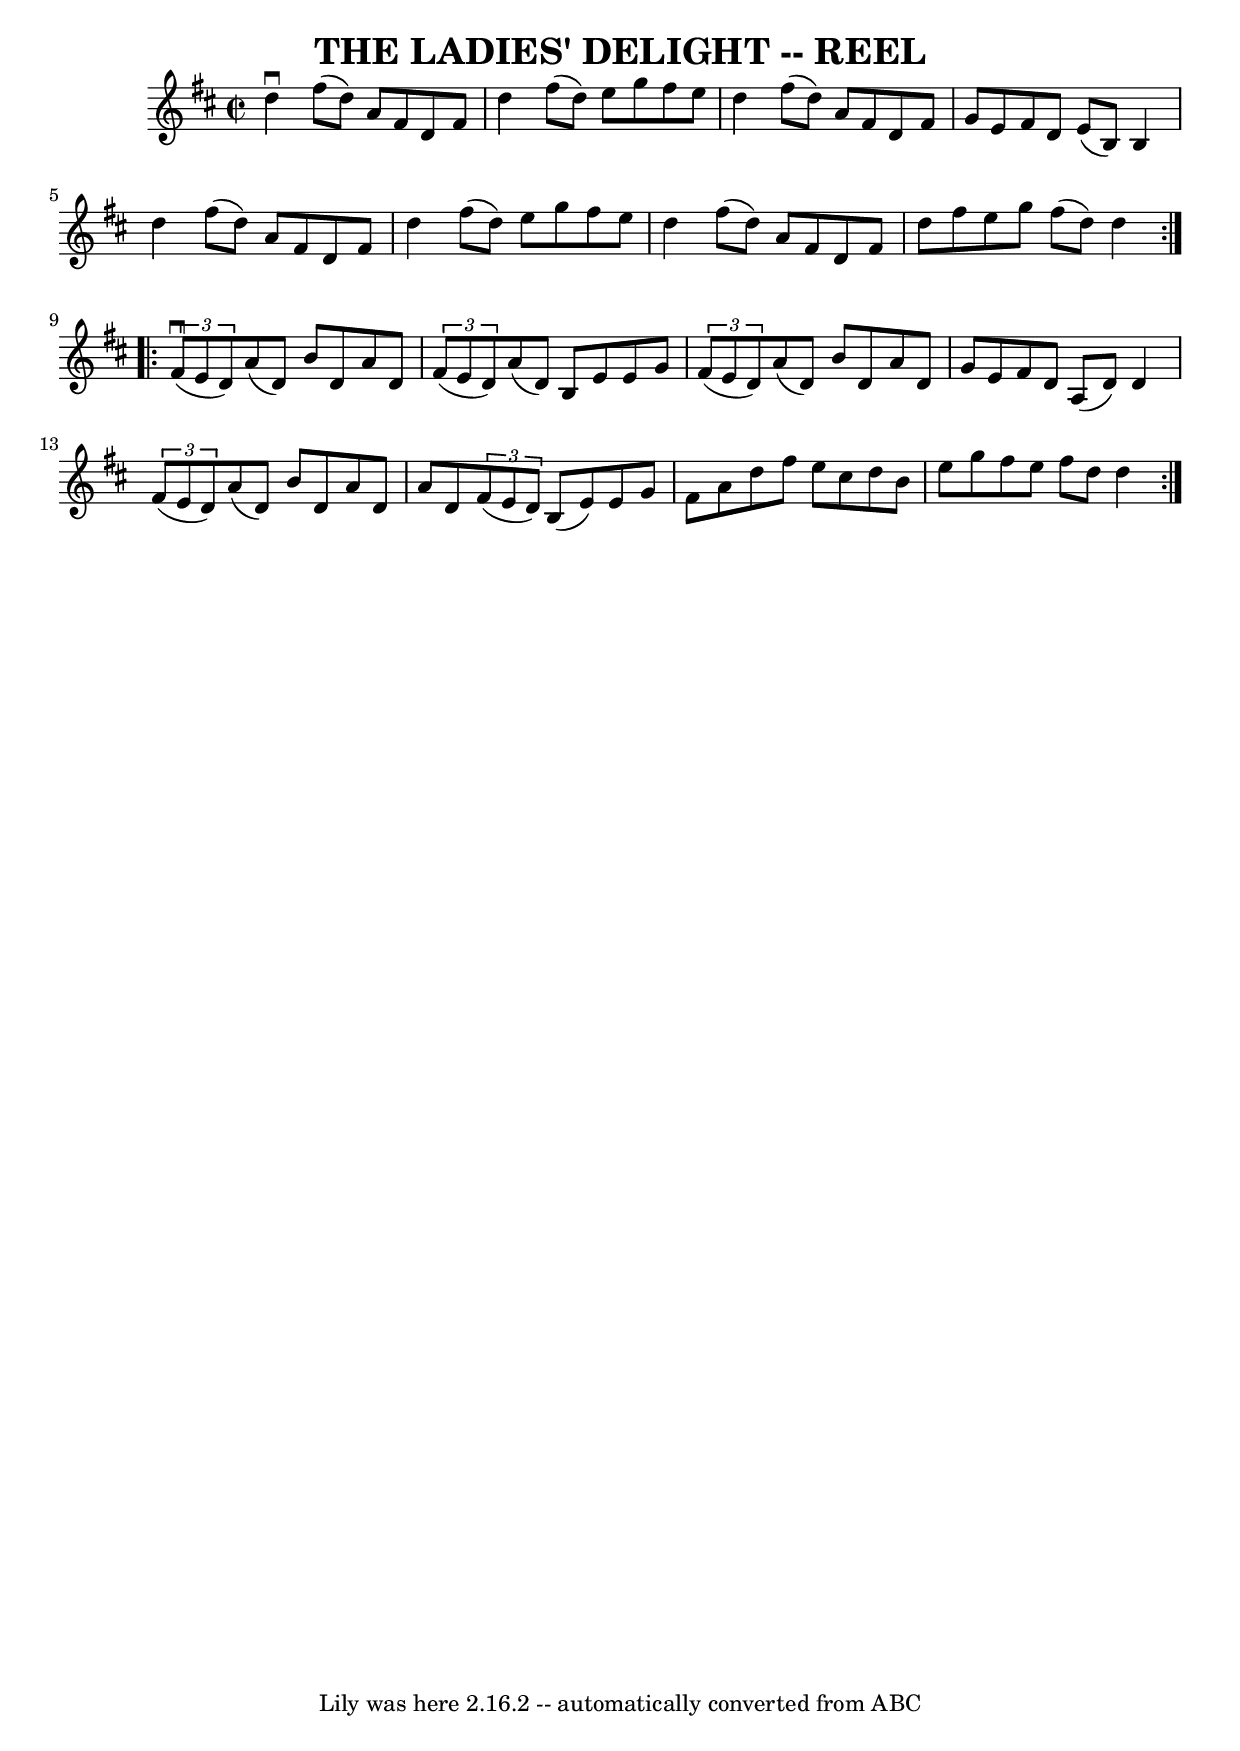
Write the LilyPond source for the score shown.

\version "2.7.40"
\include "Mammoth.ily"
\header {
	%% book = "Ryan's Mammoth Collection of Fiddle Tunes"
	crossRefNumber = "1"
	footnotes = ""
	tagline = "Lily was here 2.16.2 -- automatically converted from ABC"
	title = "THE LADIES' DELIGHT -- REEL"
}
voicedefault =  {


\override Staff.TimeSignature #'style = #'C
 \time 2/2 \key d \major   \repeat volta 2 { d''4^\downbow fis''8 (d''8 
) a'8 fis'8 d'8 fis'8    |
 d''4 fis''8 (d''8)   
e''8 g''8 fis''8 e''8    |
 d''4 fis''8 (d''8) a'8  
 fis'8 d'8 fis'8    |
 g'8 e'8 fis'8 d'8 e'8 (b8  
-) b4        |
 d''4 fis''8 (d''8) a'8 fis'8 d'8    
fis'8    |
 d''4 fis''8 (d''8) e''8 g''8 fis''8    
e''8    |
 d''4 fis''8 (d''8) a'8 fis'8 d'8 fis'8   
 |
 d''8 fis''8 e''8 g''8 fis''8 (d''8) d''4    }   
  \repeat volta 2 {   \times 2/3 { fis'8 (^\downbow e'8 d'8) } a'8 
(d'8) b'8 d'8 a'8 d'8    |
   \times 2/3 { fis'8 (
e'8 d'8) } a'8 (d'8) b8 e'8 e'8 g'8    |
   
\times 2/3 { fis'8 (e'8 d'8) } a'8 (d'8) b'8 d'8 a'8 
 d'8    |
 g'8 e'8 fis'8 d'8 a8 (d'8) d'4        
|
   \times 2/3 { fis'8 (e'8 d'8) } a'8 (d'8) b'8    
d'8 a'8 d'8    |
 a'8 d'8    \times 2/3 { fis'8 (e'8    
d'8) } b8 (e'8) e'8 g'8    |
 fis'8 a'8 d''8    
fis''8 e''8 cis''8 d''8 b'8    |
 e''8 g''8 fis''8    
e''8 fis''8 d''8 d''4    }   
}

\score{
    <<

	\context Staff="default"
	{
	    \voicedefault 
	}

    >>
	\layout {
	}
	\midi {}
}
